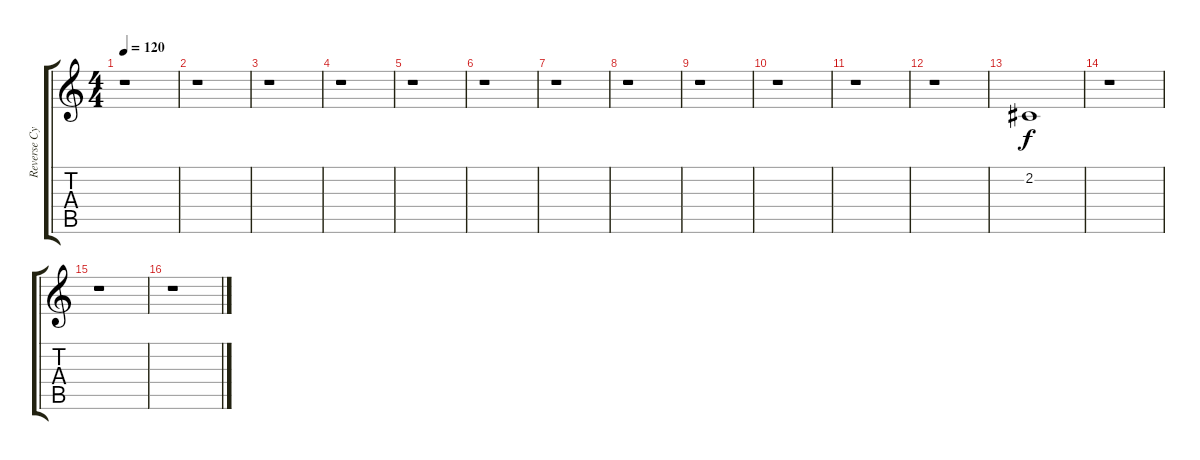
\track ("Reverse Cy" "Reverse Cy") {instrument reversecymbal}
\staff {score tabs}
\tuning (E4 B3 G3 D3 A2 E2) {hide}
\ts (4 4)
\tempo 120
\clef g2
\ks c
r.1{dy f} |
r.1 |
r.1 |
r.1 |
r.1 |
r.1 |
r.1 |
r.1 |
r.1 |
r.1 |
r.1 |
r.1 |
2.2.1 |
r.1 |
r.1 |
r.1
